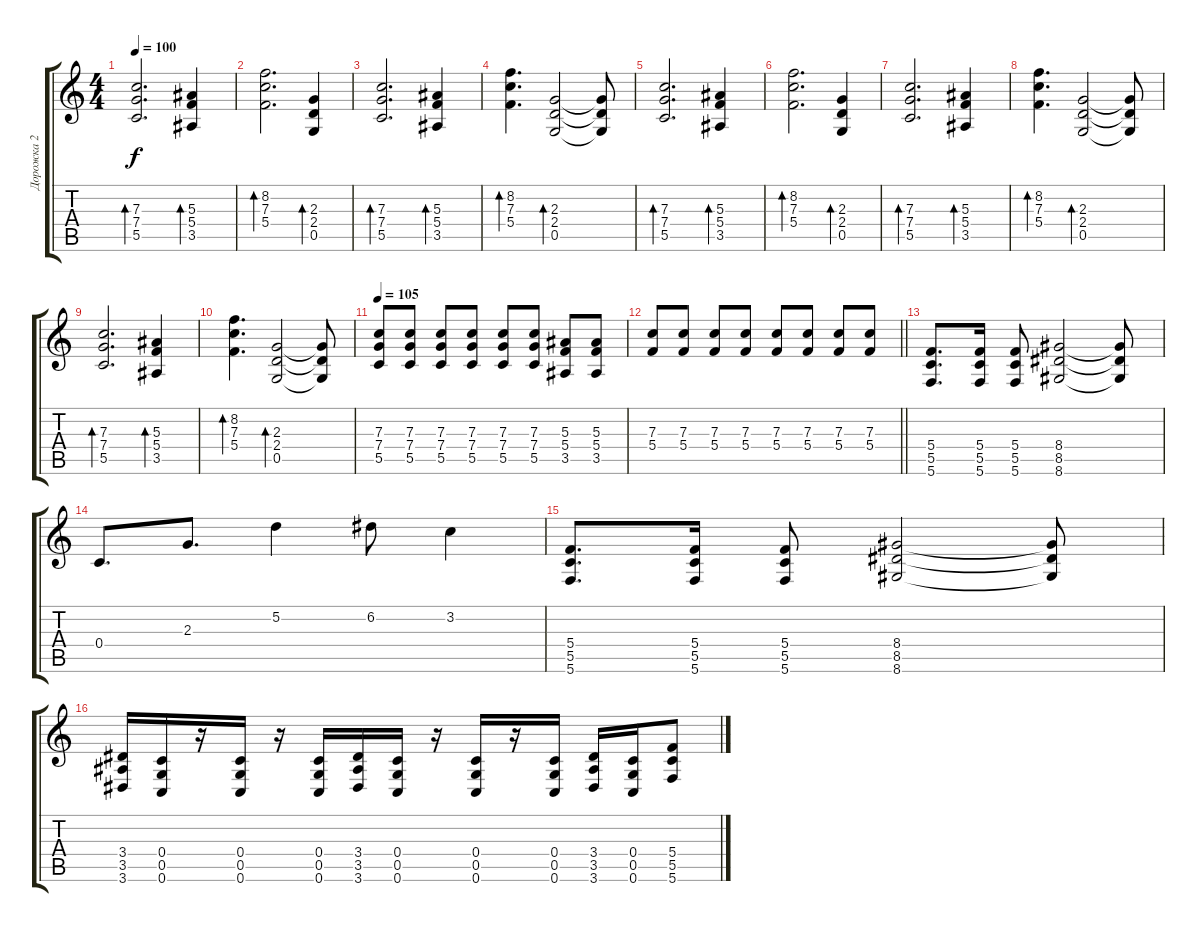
\track ("Дорожка 2" "Дорожка 2") {instrument overdrivenguitar}
\staff {score tabs}
\tuning (D4 A3 F3 C3 G2 C2) {hide}
\ts (4 4)
\tempo 100
\clef g2
\ks c
(7.3 7.4 5.5).2{d bd 120 dy f instrument electricguitarjazz} (5.3 5.4 3.5).4{bd 120} |
(8.2 7.3 5.4).2{d bd 120} (2.3 2.4 0.5).4{bd 120} |
(7.3 7.4 5.5).2{d bd 120} (5.3 5.4 3.5).4{bd 120} |
(8.2 7.3 5.4).4{d bd 120} (2.3 2.4 0.5).2{bd 120} (2.3{t} 2.4{t} 0.5{t}).8 |
(7.3 7.4 5.5).2{d bd 120} (5.3 5.4 3.5).4{bd 120} |
(8.2 7.3 5.4).2{d bd 120} (2.3 2.4 0.5).4{bd 120} |
(7.3 7.4 5.5).2{d bd 120} (5.3 5.4 3.5).4{bd 120} |
(8.2 7.3 5.4).4{d bd 120} (2.3 2.4 0.5).2{bd 120} (2.3{t} 2.4{t} 0.5{t}).8 |
(7.3 7.4 5.5).2{d bd 120} (5.3 5.4 3.5).4{bd 120} |
(8.2 7.3 5.4).4{d bd 120} (2.3 2.4 0.5).2{bd 120} (2.3{t} 2.4{t} 0.5{t}).8 |
\tempo 105
(7.3 7.4 5.5).8{instrument overdrivenguitar} (7.3 7.4 5.5).8 (7.3 7.4 5.5).8 (7.3 7.4 5.5).8 (7.3 7.4 5.5).8 (7.3 7.4 5.5).8 (5.3 5.4 3.5).8 (5.3 5.4 3.5).8 |
\barLineRight lightlight
(7.3 5.4).8 (7.3 5.4).8 (7.3 5.4).8 (7.3 5.4).8 (7.3 5.4).8 (7.3 5.4).8 (7.3 5.4).8 (7.3 5.4).8 |
(5.4 5.5 5.6).8{d} (5.4 5.5 5.6).16 (5.4 5.5 5.6).8 (8.4 8.5 8.6).2 (8.4{t} 8.5{t} 8.6{t}).8 |
0.4.8{d} 2.3.8{d} 5.2.4 6.2.8 3.2.4 |
(5.4 5.5 5.6).8{d} (5.4 5.5 5.6).16 (5.4 5.5 5.6).8 (8.4 8.5 8.6).2 (8.4{t} 8.5{t} 8.6{t}).8 |
(3.4 3.5 3.6).16 (0.4 0.5 0.6).16 r.16 (0.4 0.5 0.6).16 r.16 (0.4 0.5 0.6).16 (3.4 3.5 3.6).16 (0.4 0.5 0.6).16 r.16 (0.4 0.5 0.6).16 r.16 (0.4 0.5 0.6).16 (3.4 3.5 3.6).16 (0.4 0.5 0.6).16 (5.4 5.5 5.6).8
